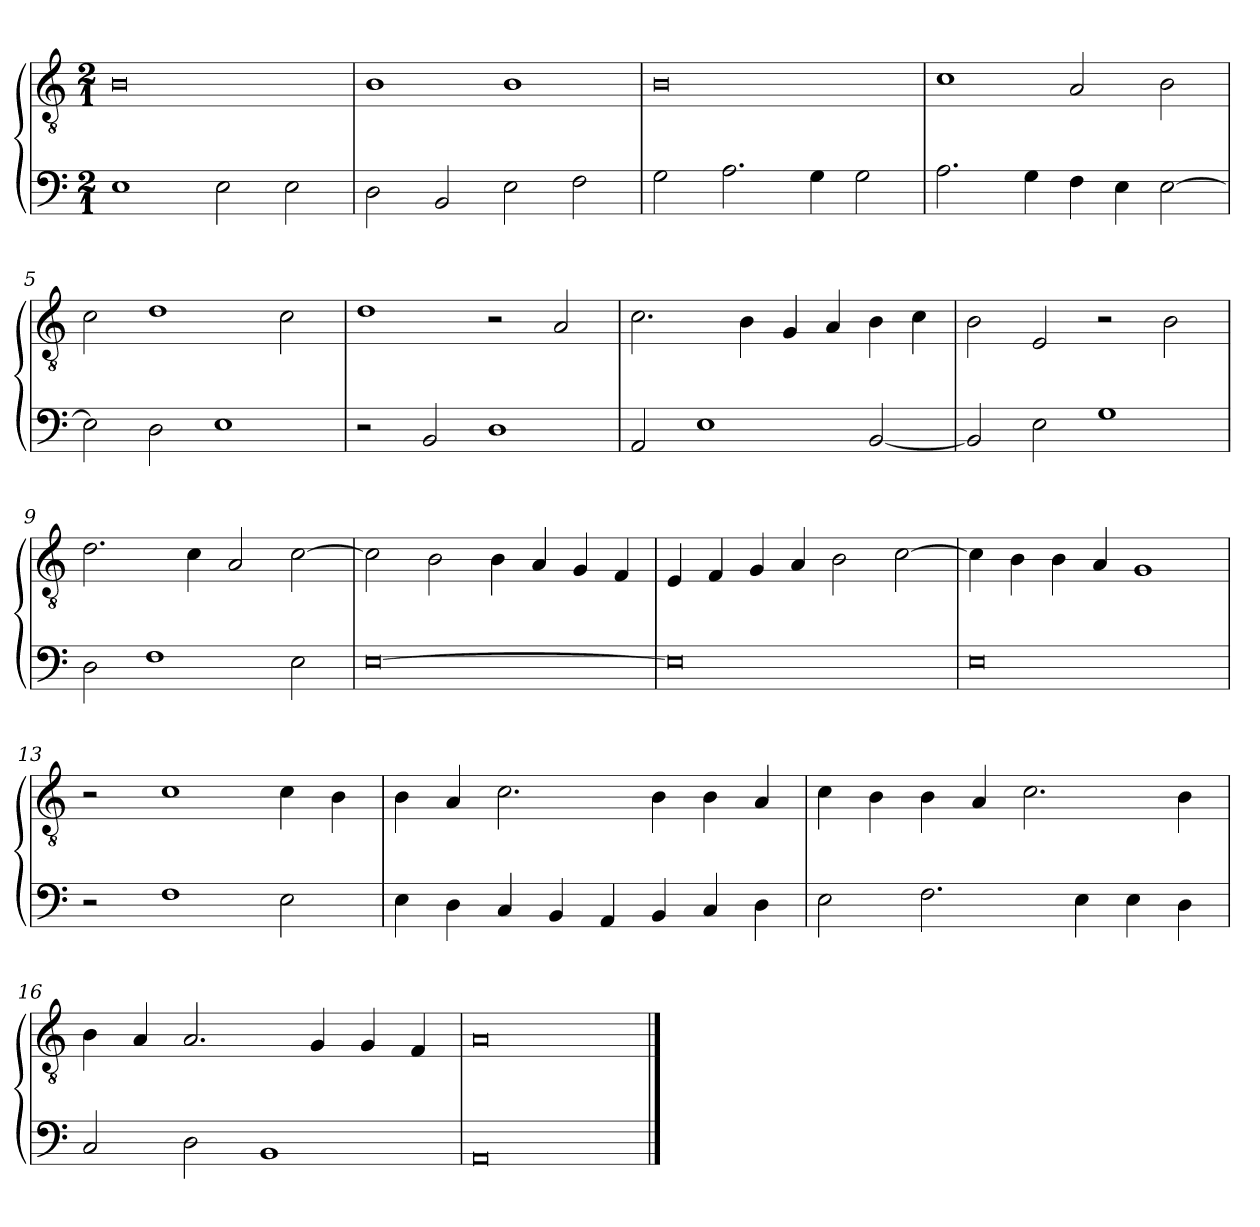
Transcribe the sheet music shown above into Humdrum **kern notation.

**kern	**kern
*part2	*part1
*staff2	*staff1
*clefF4	*clefGv2
*k[]	*k[]
*M2/1	*M2/1
=1	=1
1E	0B
2E	.
2E	.
=2	=2
2D	1B
2BB	.
2E	1B
2F	.
=3	=3
2G	0B
2.A	.
4G	.
2G	.
=4	=4
2.A	1c
4G	.
4F	2A
4E	.
[2E	2B
=5	=5
2E]	2c
2D	1d
1E	.
.	2c
=6	=6
2r	1d
2BB	.
1D	2r
.	2A
=7	=7
2AA	2.c
1E	.
.	4B
.	4G
.	4A
[2BB	4B
.	4c
=8	=8
2BB]	2B
2E	2E
1G	2r
.	2B
=9	=9
2D	2.d
1F	.
.	4c
.	2A
2E	[2c
=10	=10
[0E	2c]
.	2B
.	4B
.	4A
.	4G
.	4F
=11	=11
0E]	4E
.	4F
.	4G
.	4A
.	2B
.	[2c
=12	=12
0E	4c]
.	4B
.	4B
.	4A
.	1G
=13	=13
2r	2r
1F	1c
2E	4c
.	4B
=14	=14
4E	4B
4D	4A
4C	2.c
4BB	.
4AA	.
4BB	4B
4C	4B
4D	4A
=15	=15
2E	4c
.	4B
2.F	4B
.	4A
.	2.c
4E	.
4E	.
4D	4B
=16	=16
2C	4B
.	4A
2D	2.A
1BB	.
.	4G
.	4G
.	4F
=17	=17
0AA	0A
==	==
*-	*-
